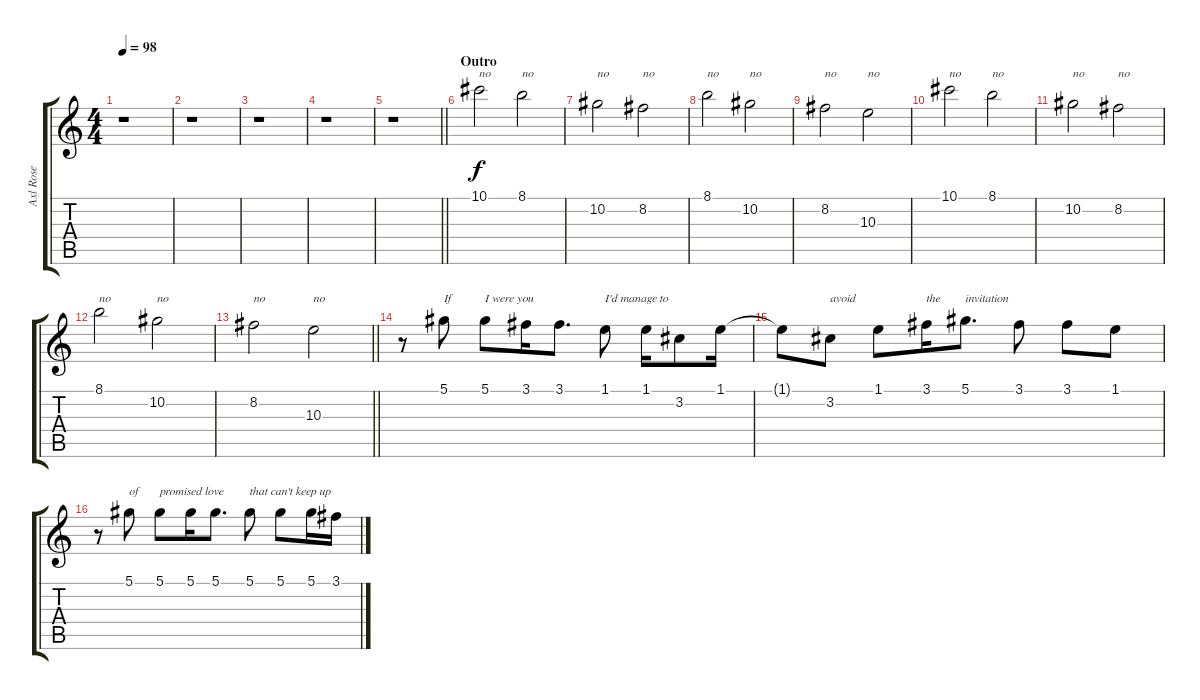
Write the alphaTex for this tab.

\track ("Axl Rose" "Axl Rose") {instrument overdrivenguitar}
\staff {score tabs}
\tuning (Eb4 Bb3 Gb3 Db3 Ab2 Eb2) {hide}
\ts (4 4)
\tempo 98
\clef g2
\ks c
r.1{dy f} |
r.1 |
r.1 |
r.1 |
\barLineRight lightlight
r.1 |
\section ("" "Outro")
10.1.2{txt "no"} 8.1.2{txt "no"} |
10.2.2{txt "no"} 8.2.2{txt "no"} |
8.1.2{txt "no"} 10.2.2{txt "no"} |
8.2.2{txt "no"} 10.3.2{txt "no"} |
10.1.2{txt "no"} 8.1.2{txt "no"} |
10.2.2{txt "no"} 8.2.2{txt "no"} |
8.1.2{txt "no"} 10.2.2{txt "no"} |
\barLineRight lightlight
8.2.2{txt "no"} 10.3.2{txt "no"} |
r.8 5.1.8{txt "If"} 5.1.8{txt "I were you"} 3.1.16 3.1.8{d} 1.1.8{txt "I'd manage to"} 1.1.16 3.2.8 1.1.16 |
1.1{t}.8 3.2.8{txt "avoid"} 1.1.8 3.1.16{txt "the"} 5.1.8{d txt "invitation"} 3.1.8 3.1.8 1.1.8 |
r.8 5.1.8{txt "of"} 5.1.8{txt "promised love"} 5.1.16 5.1.8{d} 5.1.8{txt "that can't keep up"} 5.1.8 5.1.16 3.1.16
